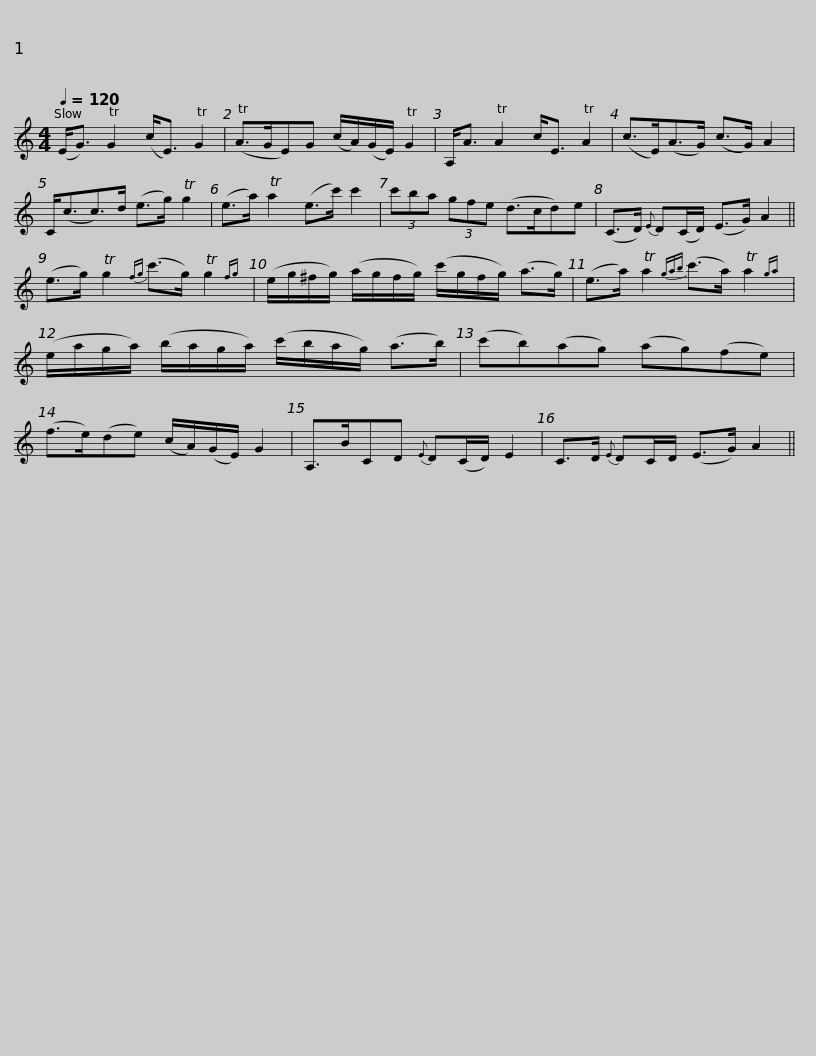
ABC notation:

X:1
L:1/8
Q:1/4=120
M:4/4
I:linebreak $
K:C
V:1 treble
V:1
 (E<G) TG2 (c<E) TG2 | (TA>GE)G (c/A/)(G/E/) TG2 | A,<A TA2 c<E TA2 | (c>E)(A>G) (c>G) A2 | C<(cc>)d (e>g) Tg2 |$ %5
 (e>a) Ta2 (e>c') c'2 | (3c'ba (3gfe (d>cd)e | (C>D){E} D(C/D/) (E>G) A2 || (e>g) Tg2{fg} (c'>g) Tg2{fg} |$ (e/g/^f/g/) (a/g/f/g/) (c'/g/f/g/) (a>g) | %10
 (e>a) Ta2{gab} (c'>a) Ta2{ga} | (e/a/g/a/) (b/a/g/a/) (c'/b/a/g/) (a>b) |$ (c'b)(ag) (ag)(fe) | (f>e)(de) (c/A/)(G/E/) G2 | A,>BCD{E} D(C/D/) E2 | %15
 C>D{E} DC/D/ (E>G) A2 || %16
